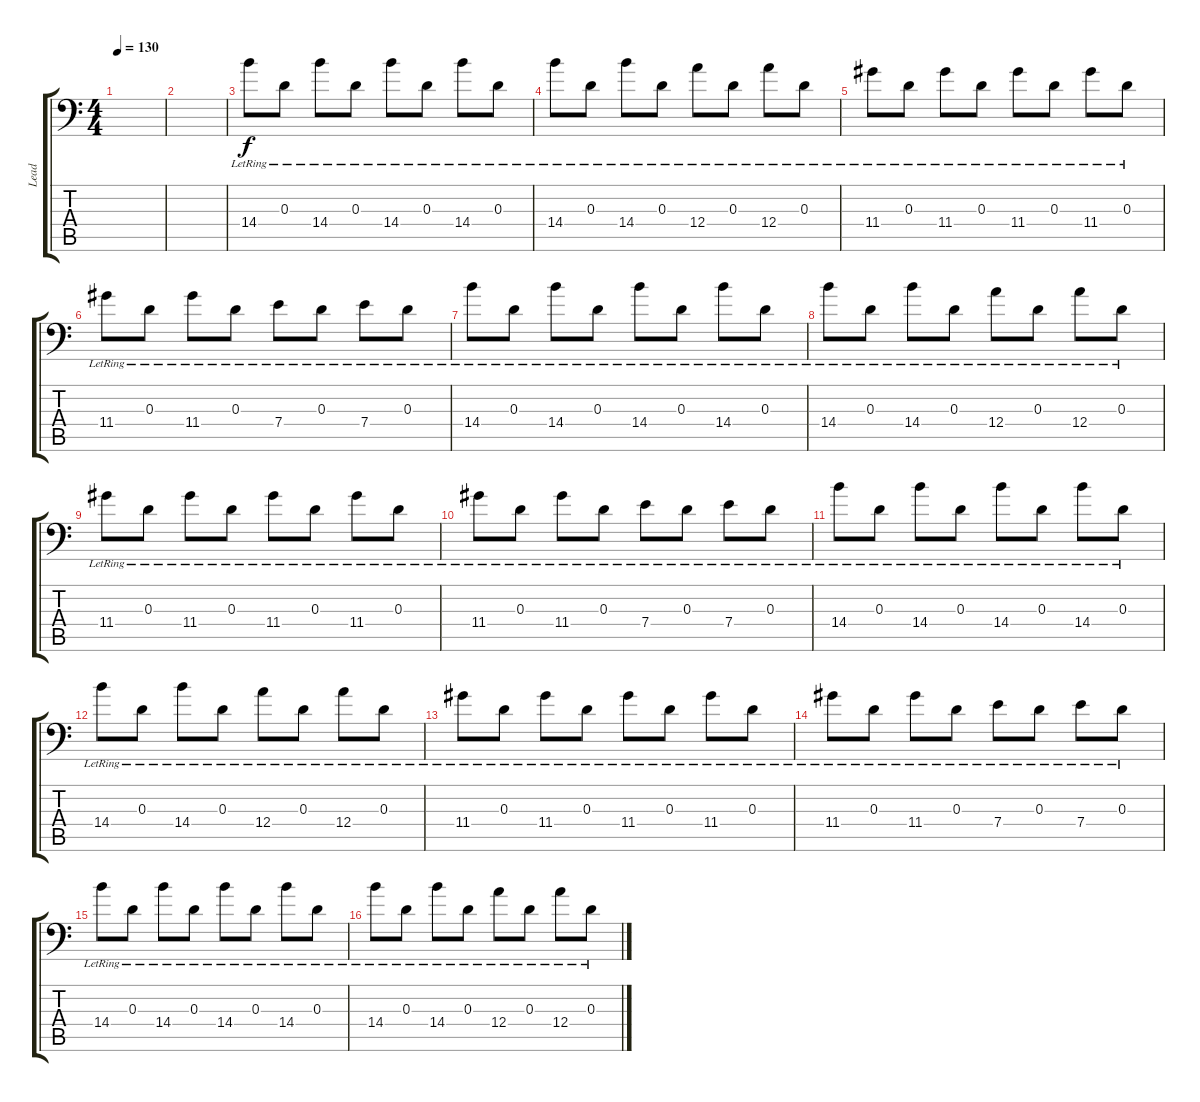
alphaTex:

\track ("Lead" "Lead") {instrument distortionguitar}
\staff {score tabs}
\tuning (B3 Gb3 D3 A2 E2 A1) {hide}
\ts (4 4)
\tempo 130
\clef f4
\ks c
|
|
14.4{lr}.8{volume 12 instrument distortionguitar} 0.3{lr}.8 14.4{lr}.8 0.3{lr}.8 14.4{lr}.8 0.3{lr}.8 14.4{lr}.8 0.3{lr}.8 |
14.4{lr}.8 0.3{lr}.8 14.4{lr}.8 0.3{lr}.8 12.4{lr}.8 0.3{lr}.8 12.4{lr}.8 0.3{lr}.8 |
11.4{lr}.8 0.3{lr}.8 11.4{lr}.8 0.3{lr}.8 11.4{lr}.8 0.3{lr}.8 11.4{lr}.8 0.3{lr}.8 |
11.4{lr}.8 0.3{lr}.8 11.4{lr}.8 0.3{lr}.8 7.4{lr}.8 0.3{lr}.8 7.4{lr}.8 0.3{lr}.8 |
14.4{lr}.8 0.3{lr}.8 14.4{lr}.8 0.3{lr}.8 14.4{lr}.8 0.3{lr}.8 14.4{lr}.8 0.3{lr}.8 |
14.4{lr}.8 0.3{lr}.8 14.4{lr}.8 0.3{lr}.8 12.4{lr}.8 0.3{lr}.8 12.4{lr}.8 0.3{lr}.8 |
11.4{lr}.8 0.3{lr}.8 11.4{lr}.8 0.3{lr}.8 11.4{lr}.8 0.3{lr}.8 11.4{lr}.8 0.3{lr}.8 |
11.4{lr}.8 0.3{lr}.8 11.4{lr}.8 0.3{lr}.8 7.4{lr}.8 0.3{lr}.8 7.4{lr}.8 0.3{lr}.8 |
14.4{lr}.8 0.3{lr}.8 14.4{lr}.8 0.3{lr}.8 14.4{lr}.8 0.3{lr}.8 14.4{lr}.8 0.3{lr}.8 |
14.4{lr}.8 0.3{lr}.8 14.4{lr}.8 0.3{lr}.8 12.4{lr}.8 0.3{lr}.8 12.4{lr}.8 0.3{lr}.8 |
11.4{lr}.8 0.3{lr}.8 11.4{lr}.8 0.3{lr}.8 11.4{lr}.8 0.3{lr}.8 11.4{lr}.8 0.3{lr}.8 |
11.4{lr}.8 0.3{lr}.8 11.4{lr}.8 0.3{lr}.8 7.4{lr}.8 0.3{lr}.8 7.4{lr}.8 0.3{lr}.8 |
14.4{lr}.8 0.3{lr}.8 14.4{lr}.8 0.3{lr}.8 14.4{lr}.8 0.3{lr}.8 14.4{lr}.8 0.3{lr}.8 |
14.4{lr}.8 0.3{lr}.8 14.4{lr}.8 0.3{lr}.8 12.4{lr}.8 0.3{lr}.8 12.4{lr}.8 0.3{lr}.8
